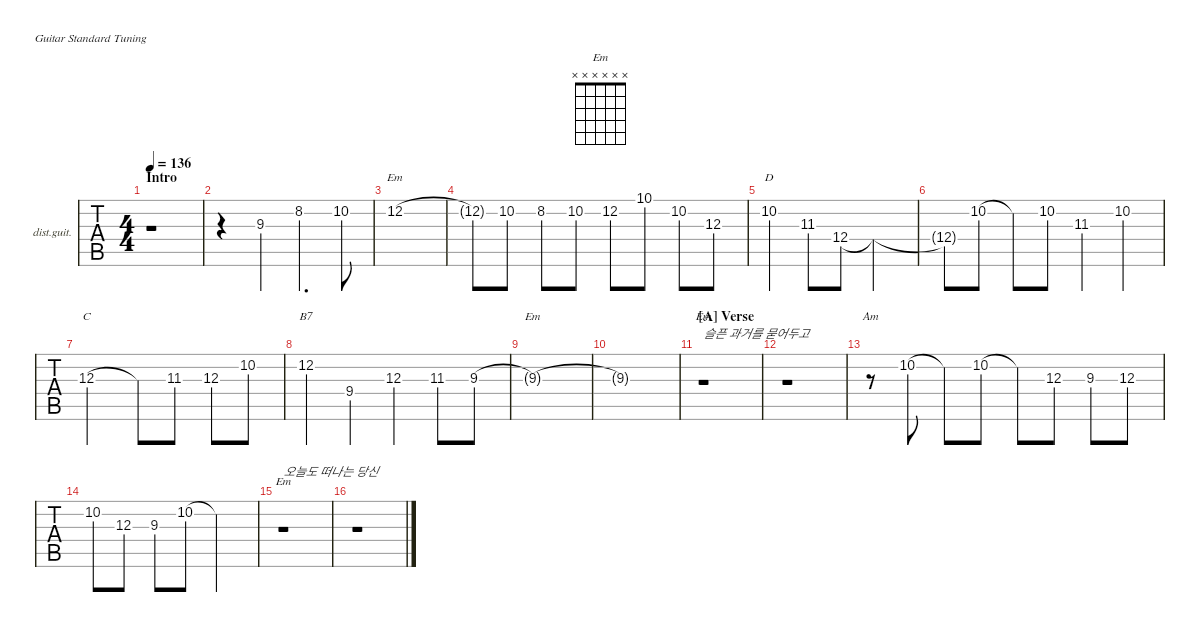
\defaultSystemsLayout 4
\hideDynamics
\bracketExtendMode nobrackets
\firstSystemTrackNameOrientation horizontal
\track ("Distortion Guitar" "dist.guit.") {instrument distortionguitar}
\staff {tabs}
\tuning (E4 B3 G3 D3 A2 E2)
\chord ("Em" 0 0 0 2 2 0) {showdiagram false showfingering false}
\chord ("D" 2 3 2 0 x x) {showdiagram false showfingering false barre 2}
\chord ("C" 0 1 0 2 3 x) {showdiagram false showfingering false}
\chord ("B7" 2 0 2 1 2 x) {showdiagram false showfingering false}
\chord ("Em" x x x x x x)
\chord ("Am" 0 1 2 2 0 x) {showdiagram false showfingering false}
\ts (4 4)
\section ("" "Intro")
\tempo 136
\clef g2
\ks c
r.1{dy mf instrument distortionguitar} |
r.4 9.3.4 8.2.4{d} 10.2.8 |
12.2.1{ch "Em"} |
12.2{t}.8 10.2.8 8.2.8 10.2.8 12.2.8 10.1.8 10.2.8 12.3.8 |
10.2.4{ch "D"} 11.3{acc #}.8 12.4.8 12.4{t}.2 |
12.4{t}.8 10.2.8 10.2{t}.8 10.2.8 11.3{acc #}.4 10.2.4 |
12.3.2{ch "C"} 12.3{t}.8 11.3{acc #}.8 12.3.8 10.2.8 |
12.2.4{ch "B7"} 9.4.4 12.3.4 11.3{acc #}.8 9.3.8 |
9.3{t}.1{ch "Em"} |
9.3{t}.1 |
\section ("A" "Verse")
r.1{ch "Em" txt "슬픈 과거를 묻어두고 "} |
r.1 |
r.8{ch "Am"} 10.2.8 10.2{t}.8 10.2.8 10.2{t}.8 12.3.8 9.3.8 12.3.8 |
10.2.8 12.3.8 9.3.8 10.2.8 10.2{t}.2 |
r.1{ch "Em" txt "오늘도 떠나는 당신"} |
r.1
